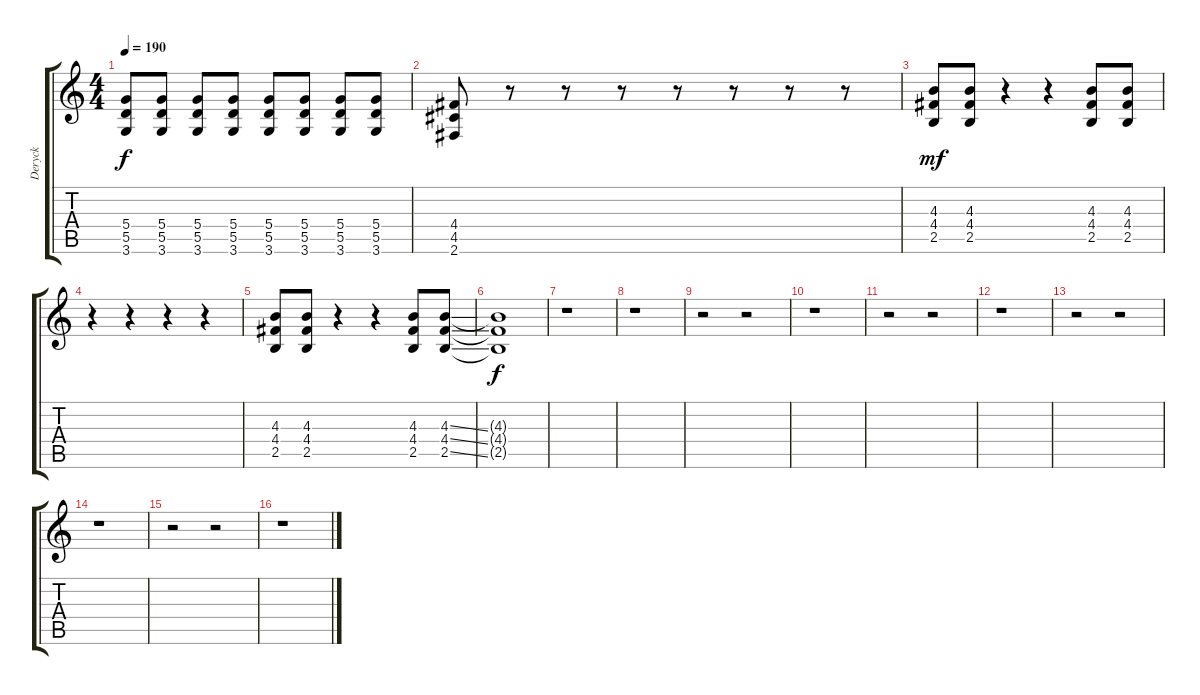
\track ("Deryck" "Deryck") {instrument distortionguitar}
\staff {score tabs}
\tuning (E4 B3 G3 D3 A2 E2) {hide}
\ts (4 4)
\tempo 190
\clef g2
\ks c
(5.4 5.5 3.6).8{dy f} (5.4 5.5 3.6).8 (5.4 5.5 3.6).8 (5.4 5.5 3.6).8 (5.4 5.5 3.6).8 (5.4 5.5 3.6).8 (5.4 5.5 3.6).8 (5.4 5.5 3.6).8 |
(4.4 4.5 2.6).8 r.8 r.8 r.8 r.8 r.8 r.8 r.8 |
\section ("" "")
(4.3 4.4 2.5).8{dy mf} (4.3 4.4 2.5).8 r.4 r.4 (4.3 4.4 2.5).8 (4.3 4.4 2.5).8 |
r.4 r.4 r.4 r.4 |
(4.3 4.4 2.5).8 (4.3 4.4 2.5).8 r.4 r.4 (4.3 4.4 2.5).8 (4.3{ss} 4.4{ss} 2.5{ss}).8 |
\section ("" "")
(4.3{t} 4.4{t} 2.5{t}).1{dy f} |
r.1 |
r.1 |
r.2 r.2 |
r.1 |
r.2 r.2 |
r.1 |
r.2 r.2 |
r.1 |
r.2 r.2 |
r.1
